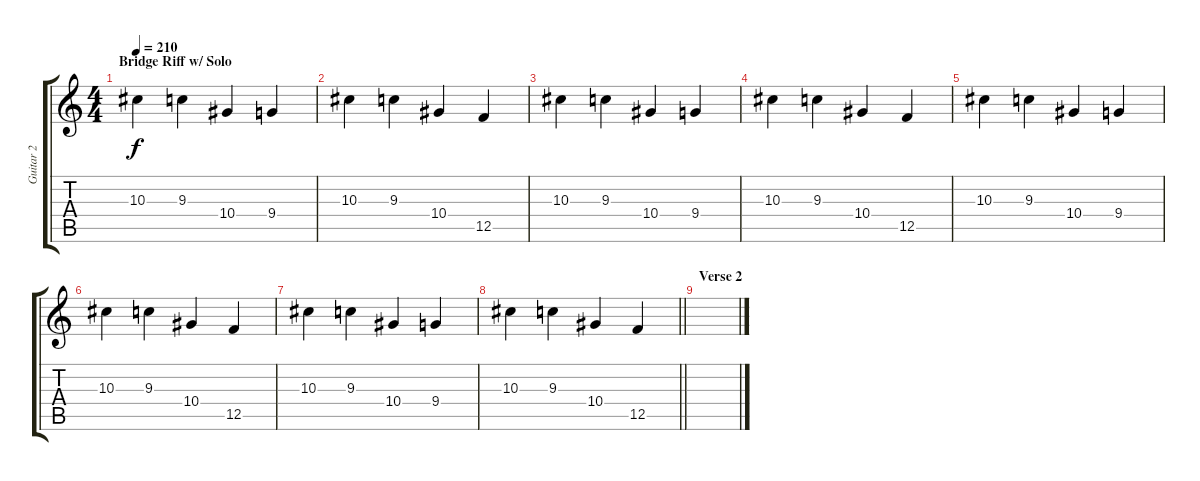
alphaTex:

\track ("Guitar 2" "Guitar 2") {instrument distortionguitar}
\staff {score tabs}
\tuning (C4 G3 Eb3 Bb2 F2 C2) {hide}
\ts (4 4)
\section ("" "Bridge Riff w/ Solo")
\tempo 210
\clef g2
\ks c
10.3.4{dy f} 9.3.4 10.4.4 9.4.4 |
10.3.4 9.3.4 10.4.4 12.5.4 |
10.3.4 9.3.4 10.4.4 9.4.4 |
10.3.4 9.3.4 10.4.4 12.5.4 |
10.3.4 9.3.4 10.4.4 9.4.4 |
10.3.4 9.3.4 10.4.4 12.5.4 |
10.3.4 9.3.4 10.4.4 9.4.4 |
\barLineRight lightlight
10.3.4 9.3.4 10.4.4 12.5.4 |
\section ("" "Verse 2")
